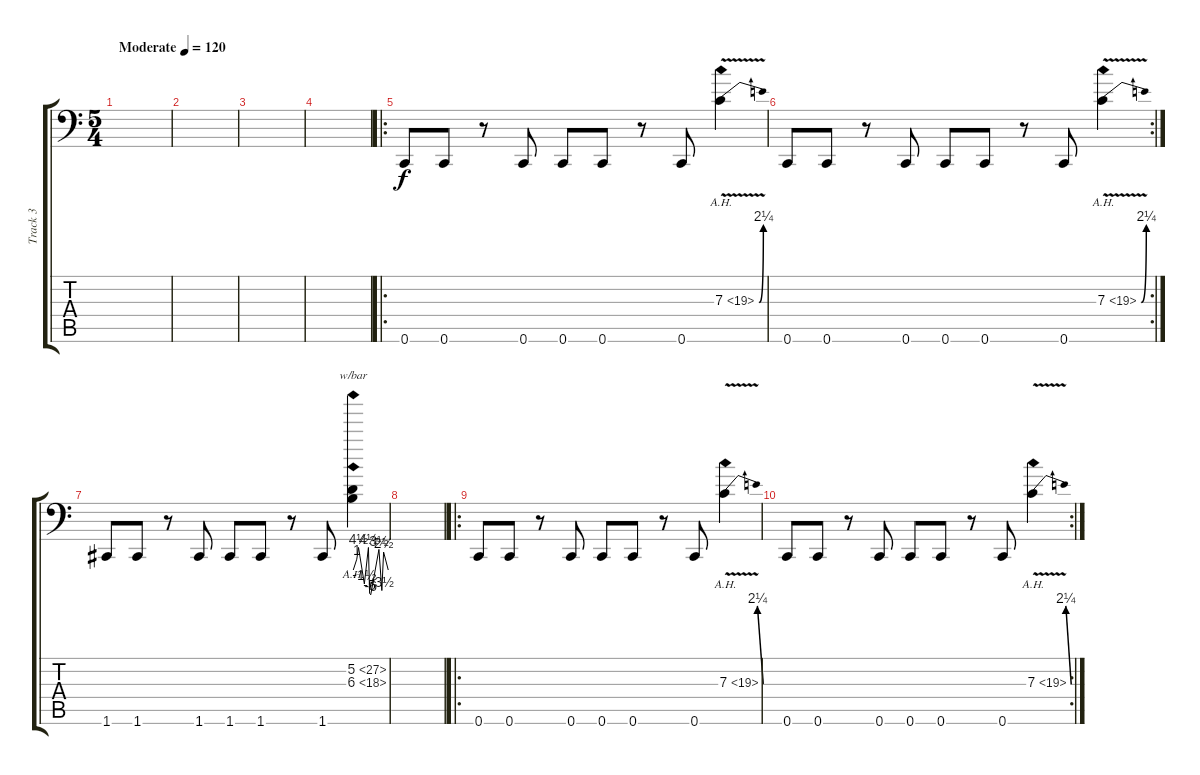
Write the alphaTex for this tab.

\track ("Track 3" "Track 3") {instrument electricbasspick}
\staff {score tabs}
\tuning (D3 A2 F2 C2 G1 C1) {hide}
\ts (5 4)
\tempo (120 "Moderate")
\clef f4
\ks c
|
|
|
|
\ro
0.6.8 0.6.8 r.8 0.6.8 0.6.8 0.6.8 r.8 0.6.8 7.3{be (bend 0 0 60 9) ah 12 v}.4 |
\rc 2
0.6.8 0.6.8 r.8 0.6.8 0.6.8 0.6.8 r.8 0.6.8 7.3{be (bend 0 0 60 9) ah 12 v}.4 |
1.6.8 1.6.8 r.8 1.6.8 1.6.8 1.6.8 r.8 1.6.8 (5.2{ah 22} 6.3{ah 12}).4{tbe (custom default 0 0 6 4 9 18 19 -6 26 18 28 -20 30 -24 44 14 49 -14 52 10 60 0)} |
|
\ro
0.6.8 0.6.8 r.8 0.6.8 0.6.8 0.6.8 r.8 0.6.8 7.3{be (bend 0 0 60 9) ah 12 v}.4 |
\rc 2
0.6.8 0.6.8 r.8 0.6.8 0.6.8 0.6.8 r.8 0.6.8 7.3{be (bend 0 0 60 9) ah 12 v}.4
